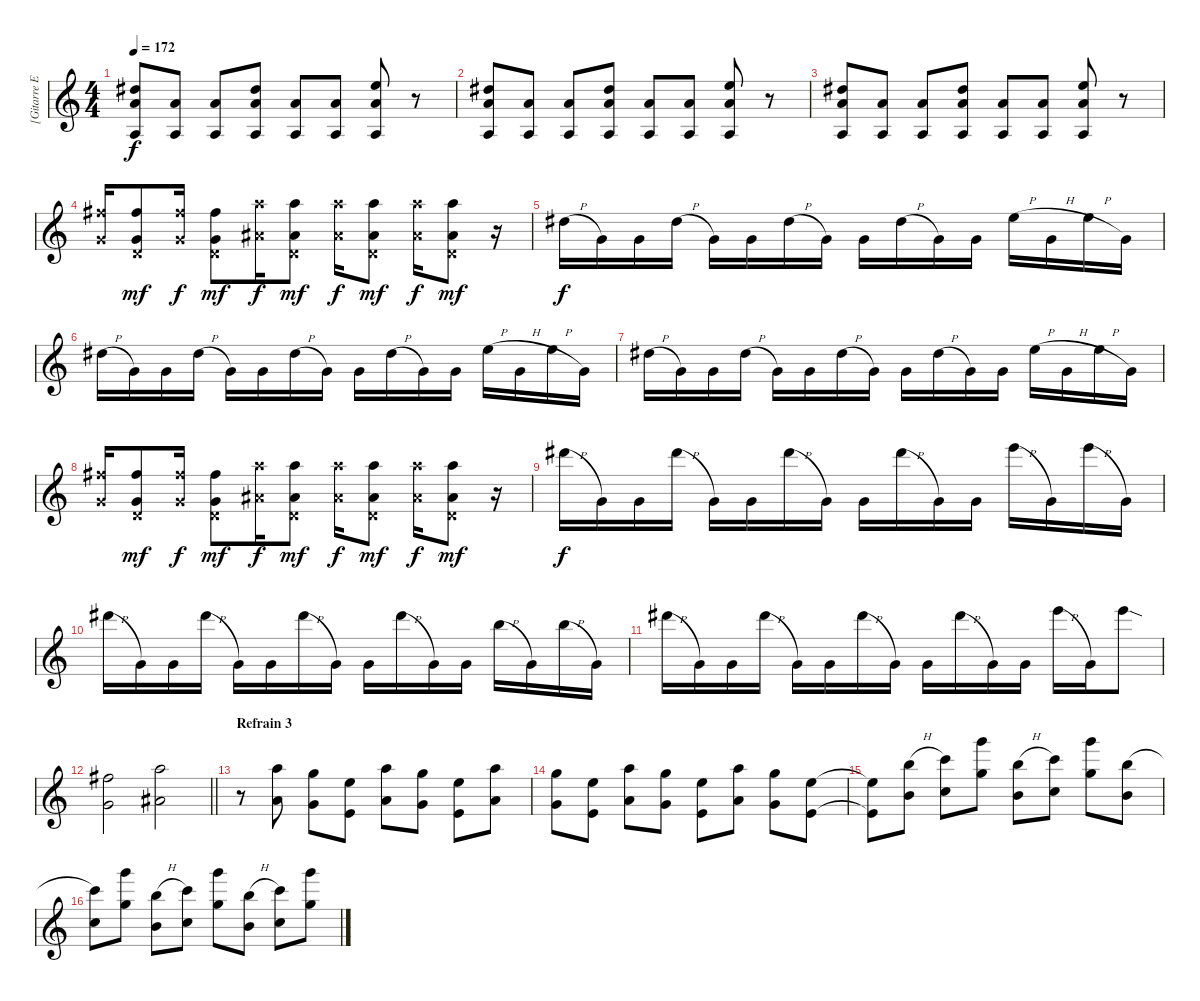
\track ("[Gitarre Effekt I]" "[Gitarre E") {instrument overdrivenguitar}
\staff {score}
\tuning (E4 B3 G3 D3 A2 E2) {hide}
\ts (4 4)
\tempo 172
\clef g2
\ks c
(8.3 7.4 0.5).8{dy f} (7.4 0.5).8 (7.4 0.5).8 (8.3 7.4 0.5).8 (7.4 0.5).8 (7.4 0.5).8 (9.3 7.4 0.5).8 r.8 |
(8.3 7.4 0.5).8 (7.4 0.5).8 (7.4 0.5).8 (8.3 7.4 0.5).8 (7.4 0.5).8 (7.4 0.5).8 (9.3 7.4 0.5).8 r.8 |
(8.3 7.4 0.5).8 (7.4 0.5).8 (7.4 0.5).8 (8.3 7.4 0.5).8 (7.4 0.5).8 (7.4 0.5).8 (9.3 7.4 0.5).8 r.8 |
(11.3{x} 10.5{x}).16 (11.3 0.4{x} 10.5).8{dy mf} (11.3{x} 10.5{x}).16{dy f} (11.3 0.4{x} 10.5).8{dy mf} (14.3{x} 13.5{x}).16{dy f} (14.3 0.4{x} 13.5).8{dy mf} (14.3{x} 13.5{x}).16{dy f} (14.3 0.4{x} 13.5).8{dy mf} (14.3{x} 13.5{x}).16{dy f} (14.3 0.4{x} 13.5).8{dy mf} r.16 |
8.3{h}.16{dy f} 0.3.16 0.3.16 8.3{h}.16 0.3.16 0.3.16 8.3{h}.16 0.3.16 0.3.16 8.3{h}.16 0.3.16 0.3.16 9.3{h}.16 0.3{h}.16 9.3{h}.16 0.3.16 |
8.3{h}.16 0.3.16 0.3.16 8.3{h}.16 0.3.16 0.3.16 8.3{h}.16 0.3.16 0.3.16 8.3{h}.16 0.3.16 0.3.16 9.3{h}.16 0.3{h}.16 9.3{h}.16 0.3.16 |
8.3{h}.16 0.3.16 0.3.16 8.3{h}.16 0.3.16 0.3.16 8.3{h}.16 0.3.16 0.3.16 8.3{h}.16 0.3.16 0.3.16 9.3{h}.16 0.3{h}.16 9.3{h}.16 0.3.16 |
(11.3{x} 10.5{x}).16 (11.3 0.4{x} 10.5).8{dy mf} (11.3{x} 10.5{x}).16{dy f} (11.3 0.4{x} 10.5).8{dy mf} (14.3{x} 13.5{x}).16{dy f} (14.3 0.4{x} 13.5).8{dy mf} (14.3{x} 13.5{x}).16{dy f} (14.3 0.4{x} 13.5).8{dy mf} (14.3{x} 13.5{x}).16{dy f} (14.3 0.4{x} 13.5).8{dy mf} r.16 |
20.3{h}.16{dy f} 0.3.16 0.3.16 20.3{h}.16 0.3.16 0.3.16 20.3{h}.16 0.3.16 0.3.16 20.3{h}.16 0.3.16 0.3.16 21.3{h}.16 0.3.16 21.3{h}.16 0.3.16 |
20.3{h}.16 0.3.16 0.3.16 20.3{h}.16 0.3.16 0.3.16 20.3{h}.16 0.3.16 0.3.16 20.3{h}.16 0.3.16 0.3.16 16.3{h}.16 0.3.16 16.3{h}.16 0.3.16 |
20.3{h}.16 0.3.16 0.3.16 20.3{h}.16 0.3.16 0.3.16 20.3{h}.16 0.3.16 0.3.16 20.3{h}.16 0.3.16 0.3.16 21.3{h}.16 0.3.16 21.3{sod}.8 |
\barLineRight lightlight
(11.3 10.5).2 (14.3 13.5).2 |
\section ("" "Refrain 3")
r.8{volume 8 balance 8 instrument overdrivenguitar} (10.2 7.4).8 (8.2 5.4).8 (9.3 7.5).8 (10.2 7.4).8 (8.2 5.4).8 (9.3 7.5).8 (10.2 7.4).8 |
(8.2 5.4).8 (9.3 7.5).8 (10.2 7.4).8 (8.2 5.4).8 (9.3 7.5).8 (10.2 7.4).8 (8.2 5.4).8 (9.3 7.5).8 |
(9.3{t} 7.5{t}).8 (12.2{h} 9.4).8 (13.2 10.4).8 (15.1 12.3).8 (12.2{h} 9.4).8 (13.2 10.4).8 (15.1 12.3).8 (12.2{h} 9.4).8 |
(13.2 10.4).8 (15.1 12.3).8 (12.2{h} 9.4).8 (13.2 10.4).8 (15.1 12.3).8 (12.2{h} 9.4).8 (13.2 10.4).8 (15.1 12.3).8
